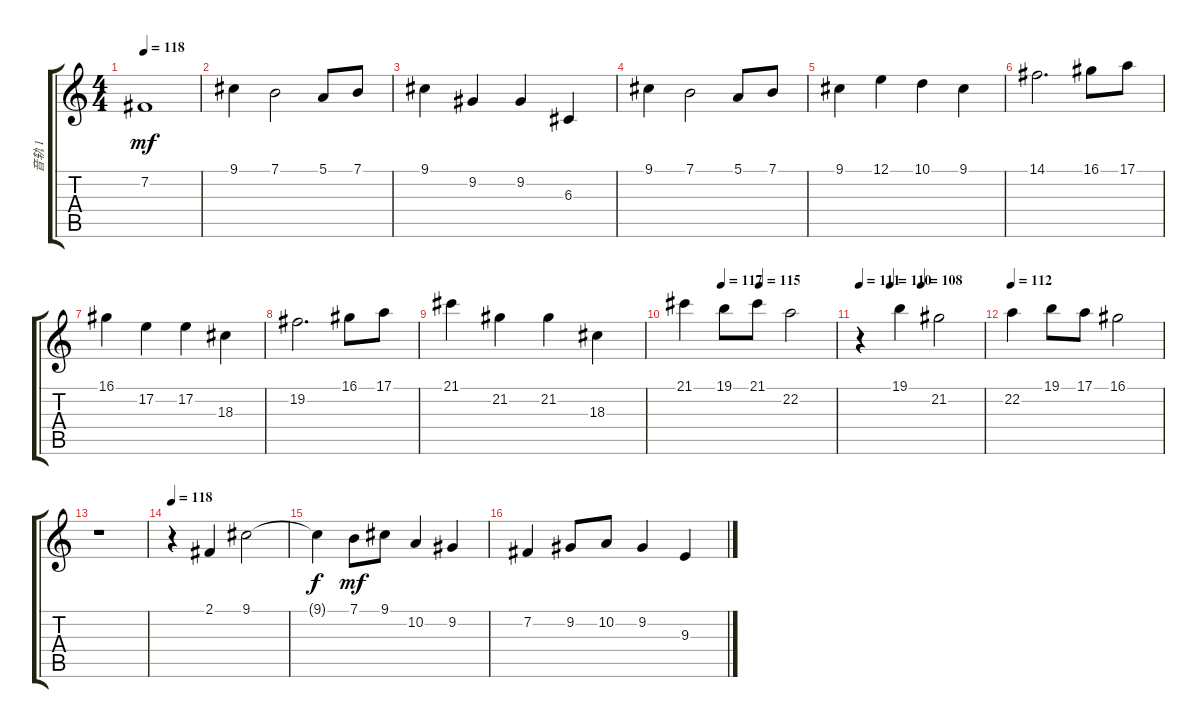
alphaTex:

\track ("音轨 1" "音轨 1") {instrument fx5brightness}
\staff {score tabs}
\tuning (E4 B3 G3 D3 A2 E2) {hide}
\ts (4 4)
\tempo 118
\clef g2
\ks c
7.2.1{dy mf} |
9.1.4 7.1.2 5.1.8 7.1.8 |
9.1.4 9.2.4 9.2.4 6.3.4 |
9.1.4 7.1.2 5.1.8 7.1.8 |
9.1.4 12.1.4 10.1.4 9.1.4 |
14.1.2{d} 16.1.8 17.1.8 |
16.1.4 17.2.4 17.2.4 18.3.4 |
19.2.2{d} 16.1.8 17.1.8 |
21.1.4 21.2.4 21.2.4 18.3.4 |
\tempo (117 0.25)
\tempo (115 0.5)
21.1.4 19.1.8 21.1.8 22.2.2 |
\tempo 111
\tempo (110 0.25)
\tempo (108 0.5)
r.4 19.1.4 21.2.2 |
\tempo 112
22.2.4 19.1.8 17.1.8 16.1.2 |
r.1 |
\tempo 118
r.4 2.1.4 9.1.2 |
9.1{t}.4{dy f} 7.1.8{dy mf} 9.1.8 10.2.4 9.2.4 |
7.2.4 9.2.8 10.2.8 9.2.4 9.3.4
